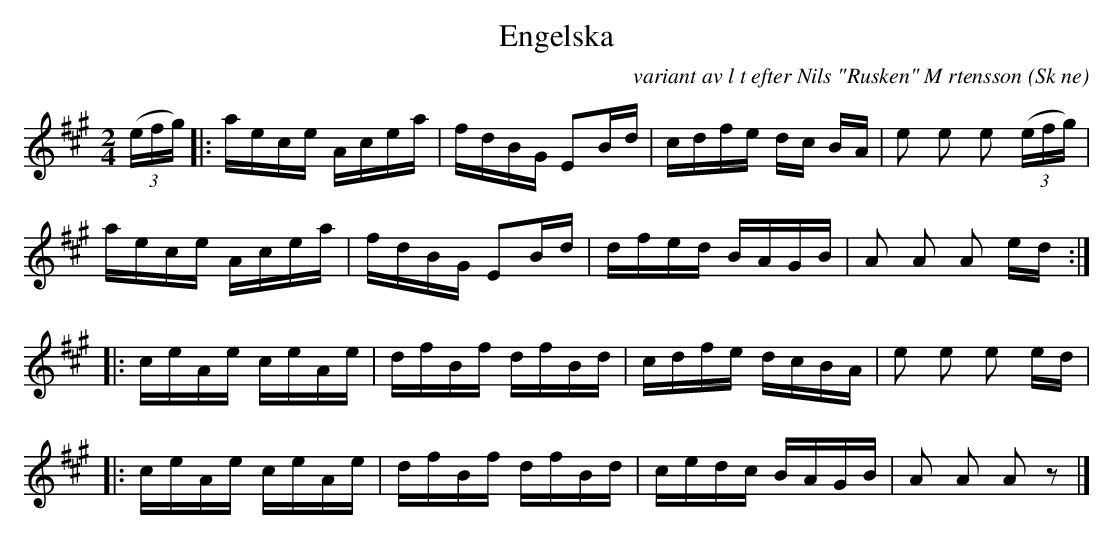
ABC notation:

X:1
T:Engelska
C:variant av l t efter Nils "Rusken" M rtensson
O:Sk ne
M:2/4
L:1/16
K:A
(3(efg) |: aece Acea | fdBG E2Bd | cdfe dc BA | e2 e2 e2  (3(efg) |
           aece Acea | fdBG E2Bd | dfed BAGB | A2 A2 A2 ed :|
|: ceAe ceAe | dfBf dfBd | cdfe dcBA | e2 e2 e2 ed |
|: ceAe ceAe | dfBf dfBd | cedc BAGB | A2 A2 A2 z2 |]
